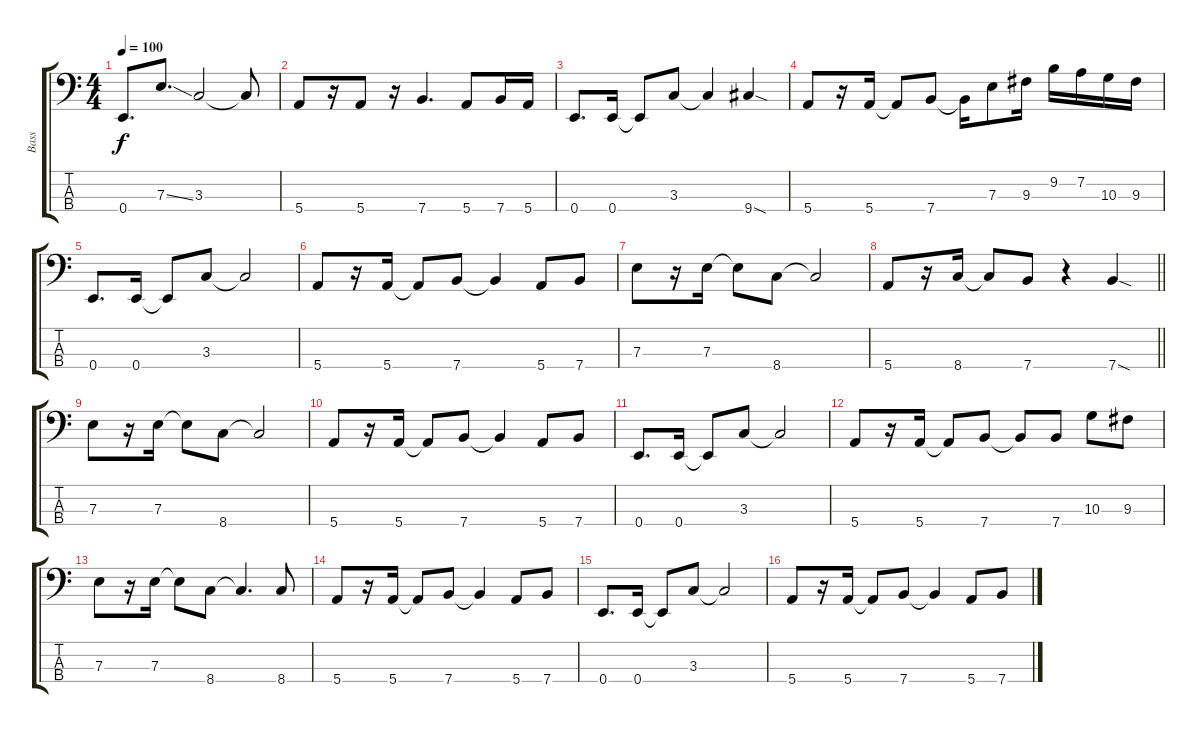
\track ("Bass" "Bass") {instrument electricbassfinger}
\staff {score tabs}
\tuning (G2 D2 A1 E1) {hide}
\ts (4 4)
\tempo 100
\clef f4
\ks c
0.4.8{d dy f volume 16} 7.3{ss}.8{d} 3.3.2 3.3{t}.8 |
5.4.8 r.16 5.4.8 r.16 7.4.4{d} 5.4.8 7.4.16 5.4.16 |
0.4.8{d} 0.4.16 0.4{t}.8 3.3.8 3.3{t}.4 9.4{sod}.4 |
5.4.8 r.16 5.4.16 5.4{t}.8 7.4.8 7.4{t}.16 7.3.8 9.3.16 9.2.16 7.2.16 10.3.16 9.3.16 |
0.4.8{d} 0.4.16 0.4{t}.8 3.3.8 3.3{t}.2 |
5.4.8 r.16 5.4.16 5.4{t}.8 7.4.8 7.4{t}.4 5.4.8 7.4.8 |
7.3.8 r.16 7.3.16 7.3{t}.8 8.4.8 8.4{t}.2 |
\barLineRight lightlight
5.4.8 r.16 8.4.16 8.4{t}.8 7.4.8 r.4 7.4{sod}.4 |
7.3.8 r.16 7.3.16 7.3{t}.8 8.4.8 8.4{t}.2 |
5.4.8 r.16 5.4.16 5.4{t}.8 7.4.8 7.4{t}.4 5.4.8 7.4.8 |
0.4.8{d} 0.4.16 0.4{t}.8 3.3.8 3.3{t}.2 |
5.4.8 r.16 5.4.16 5.4{t}.8 7.4.8 7.4{t}.8 7.4.8 10.3.8 9.3.8 |
7.3.8 r.16 7.3.16 7.3{t}.8 8.4.8 8.4{t}.4{d} 8.4.8 |
5.4.8 r.16 5.4.16 5.4{t}.8 7.4.8 7.4{t}.4 5.4.8 7.4.8 |
0.4.8{d} 0.4.16 0.4{t}.8 3.3.8 3.3{t}.2 |
5.4.8 r.16 5.4.16 5.4{t}.8 7.4.8 7.4{t}.4 5.4.8 7.4.8
